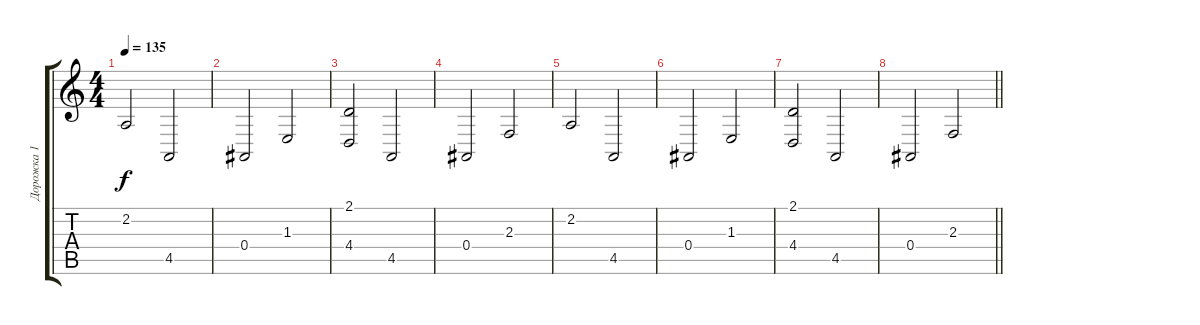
\track ("Дорожка 1" "Дорожка 1") {instrument pad2warm}
\staff {score tabs}
\tuning (C4 G3 Eb3 Bb2 F2 C2) {hide}
\ts (4 4)
\tempo 135
\clef g2
\ks c
2.2.2{dy f} 4.5.2 |
0.4.2 1.3.2 |
(2.1 4.4).2 4.5.2 |
0.4.2 2.3.2 |
2.2.2 4.5.2 |
0.4.2 1.3.2 |
(2.1 4.4).2 4.5.2 |
\barLineRight lightlight
0.4.2 2.3.2
